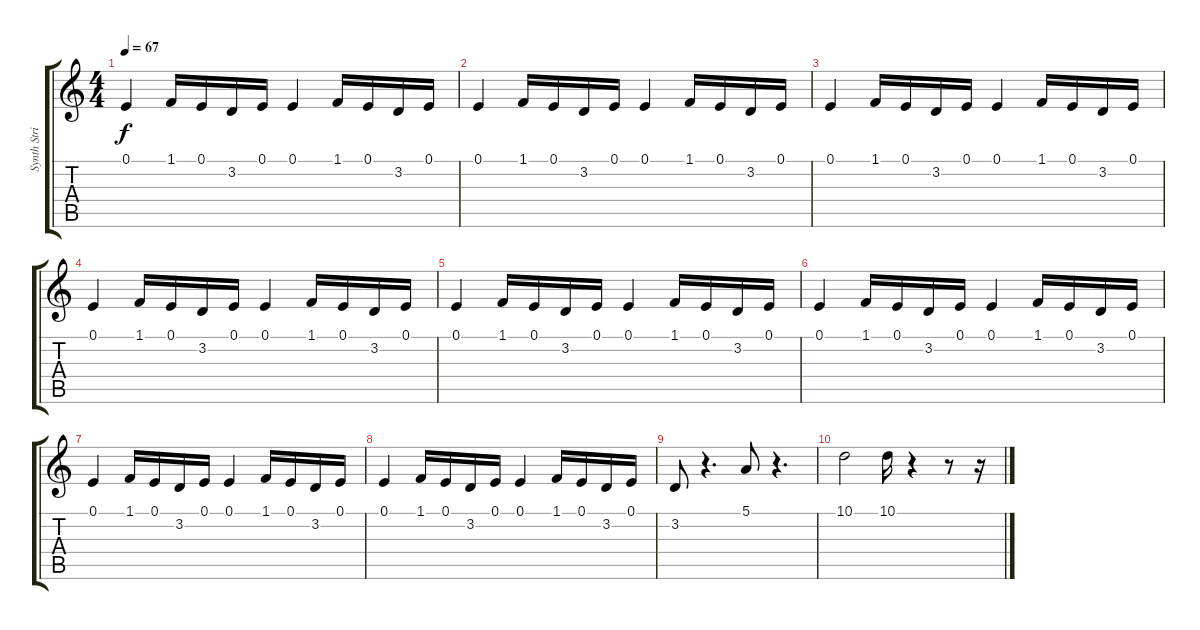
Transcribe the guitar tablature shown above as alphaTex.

\track ("Synth String" "Synth Stri") {instrument synthstrings1}
\staff {score tabs}
\tuning (E4 B3 G3 D3 A2 E2) {hide}
\ts (4 4)
\tempo 67
\clef g2
\ks c
0.1.4{dy f} 1.1.16 0.1.16 3.2.16 0.1.16 0.1.4 1.1.16 0.1.16 3.2.16 0.1.16 |
0.1.4 1.1.16 0.1.16 3.2.16 0.1.16 0.1.4 1.1.16 0.1.16 3.2.16 0.1.16 |
0.1.4 1.1.16 0.1.16 3.2.16 0.1.16 0.1.4 1.1.16 0.1.16 3.2.16 0.1.16 |
0.1.4 1.1.16 0.1.16 3.2.16 0.1.16 0.1.4 1.1.16 0.1.16 3.2.16 0.1.16 |
0.1.4 1.1.16 0.1.16 3.2.16 0.1.16 0.1.4 1.1.16 0.1.16 3.2.16 0.1.16 |
0.1.4 1.1.16 0.1.16 3.2.16 0.1.16 0.1.4 1.1.16 0.1.16 3.2.16 0.1.16 |
0.1.4 1.1.16 0.1.16 3.2.16 0.1.16 0.1.4 1.1.16 0.1.16 3.2.16 0.1.16 |
0.1.4 1.1.16 0.1.16 3.2.16 0.1.16 0.1.4 1.1.16 0.1.16 3.2.16 0.1.16 |
3.2.8 r.4{d} 5.1.8 r.4{d} |
10.1.2 10.1.16 r.4 r.8 r.16
